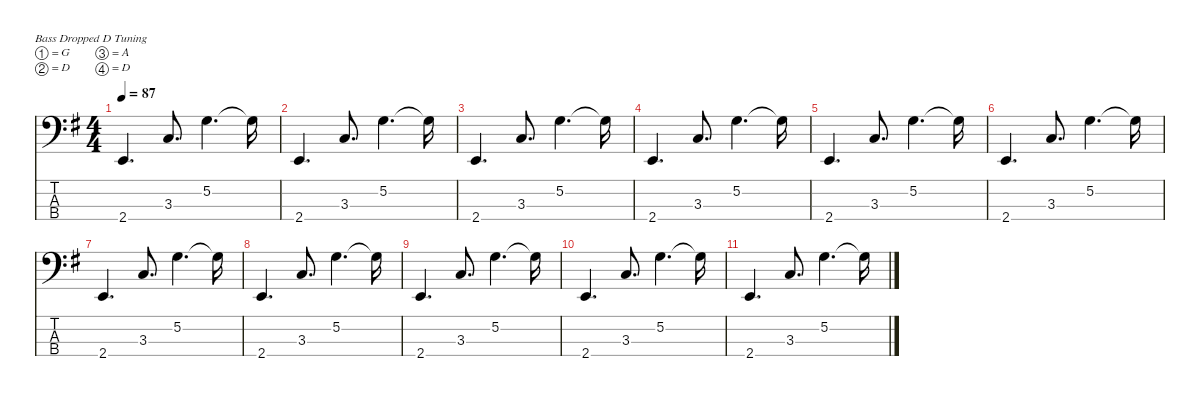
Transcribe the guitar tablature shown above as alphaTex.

\defaultSystemsLayout 4
\hideDynamics
\bracketExtendMode nobrackets
\singleTrackTrackNamePolicy hidden
\multiTrackTrackNamePolicy hidden
\otherSystemsTrackNameOrientation horizontal
\track ("Bass" "el.bs.") {defaultSystemsLayout 4 instrument electricbassfinger}
\staff {score tabs}
\tuning (G2 D2 A1 D1)
\ts (4 4)
\tempo 87
\clef f4
\ks eminor
2.4{acc forcenatural}.4{d dy f beam Up} 3.3{acc forcenatural}.8{d beam Up} 5.2{acc forcenatural}.4{d beam Down} 5.2{t acc forcenatural}.16{beam Down} |
2.4{acc forcenatural}.4{d beam Up} 3.3{acc forcenatural}.8{d beam Up} 5.2{acc forcenatural}.4{d beam Down} 5.2{t acc forcenatural}.16{beam Down} |
2.4{acc forcenatural}.4{d beam Up} 3.3{acc forcenatural}.8{d beam Up} 5.2{acc forcenatural}.4{d beam Down} 5.2{t acc forcenatural}.16{beam Down} |
2.4{acc forcenatural}.4{d beam Up} 3.3{acc forcenatural}.8{d beam Up} 5.2{acc forcenatural}.4{d beam Down} 5.2{t acc forcenatural}.16{beam Down} |
2.4{acc forcenatural}.4{d beam Up} 3.3{acc forcenatural}.8{d beam Up} 5.2{acc forcenatural}.4{d beam Down} 5.2{t acc forcenatural}.16{beam Down} |
2.4{acc forcenatural}.4{d beam Up} 3.3{acc forcenatural}.8{d beam Up} 5.2{acc forcenatural}.4{d beam Down} 5.2{t acc forcenatural}.16{beam Down} |
2.4{acc forcenatural}.4{d beam Up} 3.3{acc forcenatural}.8{d beam Up} 5.2{acc forcenatural}.4{d beam Down} 5.2{t acc forcenatural}.16{beam Down} |
2.4{acc forcenatural}.4{d beam Up} 3.3{acc forcenatural}.8{d beam Up} 5.2{acc forcenatural}.4{d beam Down} 5.2{t acc forcenatural}.16{beam Down} |
2.4{acc forcenatural}.4{d beam Up} 3.3{acc forcenatural}.8{d beam Up} 5.2{acc forcenatural}.4{d beam Down} 5.2{t acc forcenatural}.16{beam Down} |
2.4{acc forcenatural}.4{d beam Up} 3.3{acc forcenatural}.8{d beam Up} 5.2{acc forcenatural}.4{d beam Down} 5.2{t acc forcenatural}.16{beam Down} |
2.4{acc forcenatural}.4{d beam Up} 3.3{acc forcenatural}.8{d beam Up} 5.2{acc forcenatural}.4{d beam Down} 5.2{t acc forcenatural}.16{beam Down}
